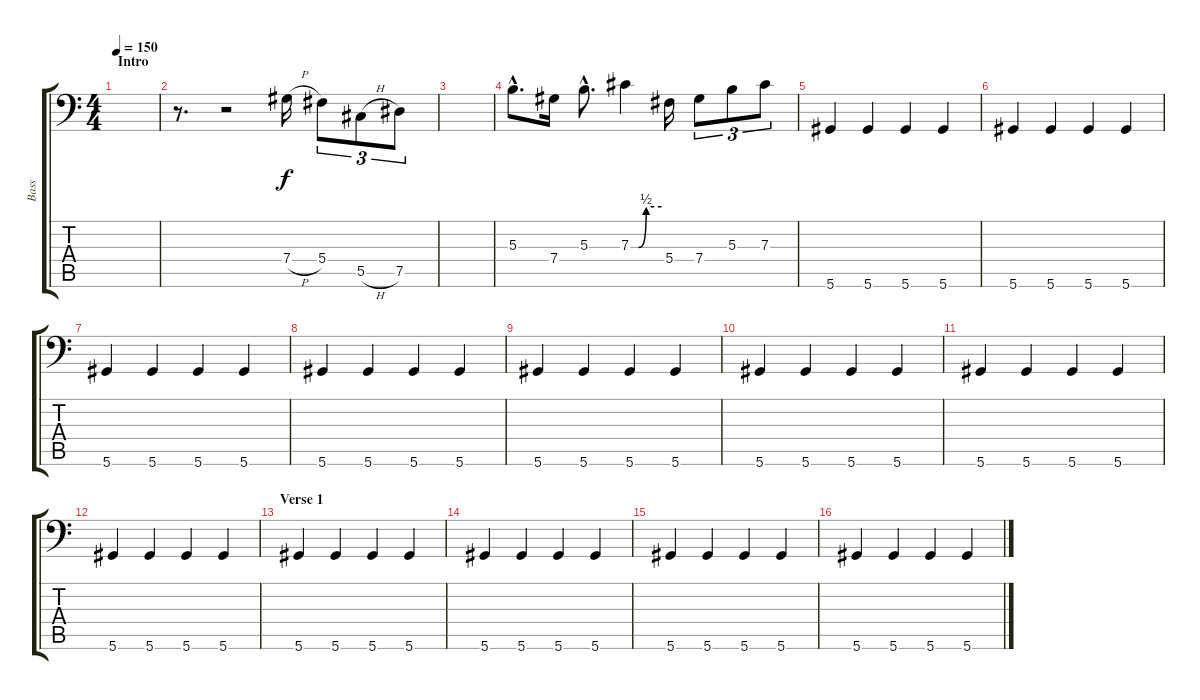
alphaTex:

\track ("Bass" "Bass") {instrument distortionguitar}
\staff {score tabs}
\tuning (Eb3 Bb2 Gb2 Db2 Ab1 Eb1) {hide}
\ts (4 4)
\section ("" "Intro")
\tempo 150
\clef f4
\ks c
|
r.8{d} r.2 7.4{h}.16 5.4.8{tu (3 2)} 5.5{h}.8{tu (3 2)} 7.5.8{tu (3 2)} |
|
5.3{hac}.8{d} 7.4.16 5.3{hac}.8{d} 7.3{be (custom 0 0 15 0 30 2 60 2)}.4 5.4.16 7.4.8{tu (3 2)} 5.3.8{tu (3 2)} 7.3.8{tu (3 2)} |
5.6.4 5.6.4 5.6.4 5.6.4 |
5.6.4 5.6.4 5.6.4 5.6.4 |
5.6.4 5.6.4 5.6.4 5.6.4 |
5.6.4 5.6.4 5.6.4 5.6.4 |
5.6.4 5.6.4 5.6.4 5.6.4 |
5.6.4 5.6.4 5.6.4 5.6.4 |
5.6.4 5.6.4 5.6.4 5.6.4 |
5.6.4 5.6.4 5.6.4 5.6.4 |
\section ("" "Verse 1")
5.6.4 5.6.4 5.6.4 5.6.4 |
5.6.4 5.6.4 5.6.4 5.6.4 |
5.6.4 5.6.4 5.6.4 5.6.4 |
5.6.4 5.6.4 5.6.4 5.6.4
